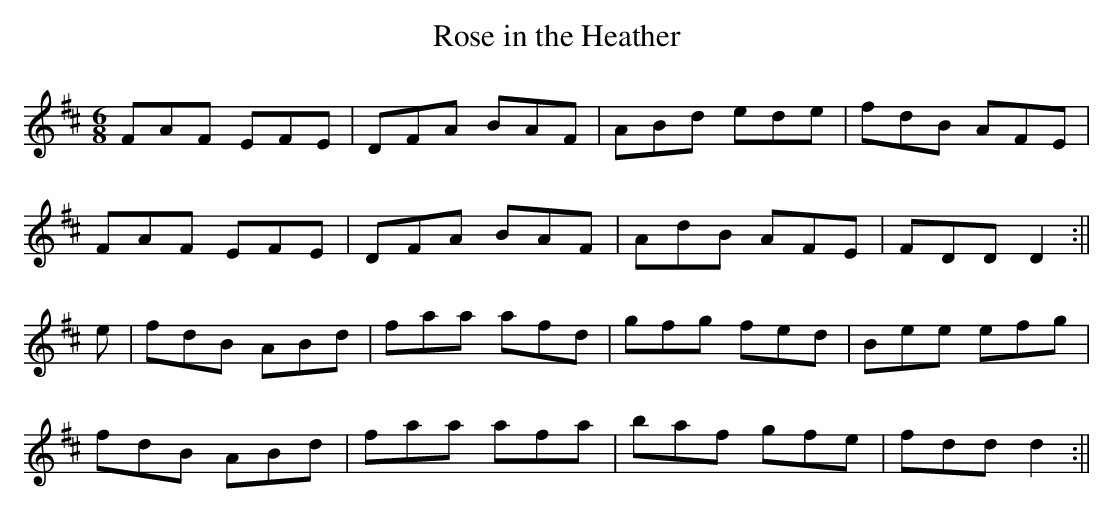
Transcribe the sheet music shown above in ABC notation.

X:1
T:Rose in the Heather
M:6/8
L:1/8
K:D
FAF EFE|DFA BAF|ABd ede|fdB AFE| !
FAF EFE|DFA BAF|AdB AFE|FDD D2:||!
e|fdB ABd|faa afd|gfg fed|Bee efg| !
fdB ABd|faa afa|baf gfe|fdd d2 :||
